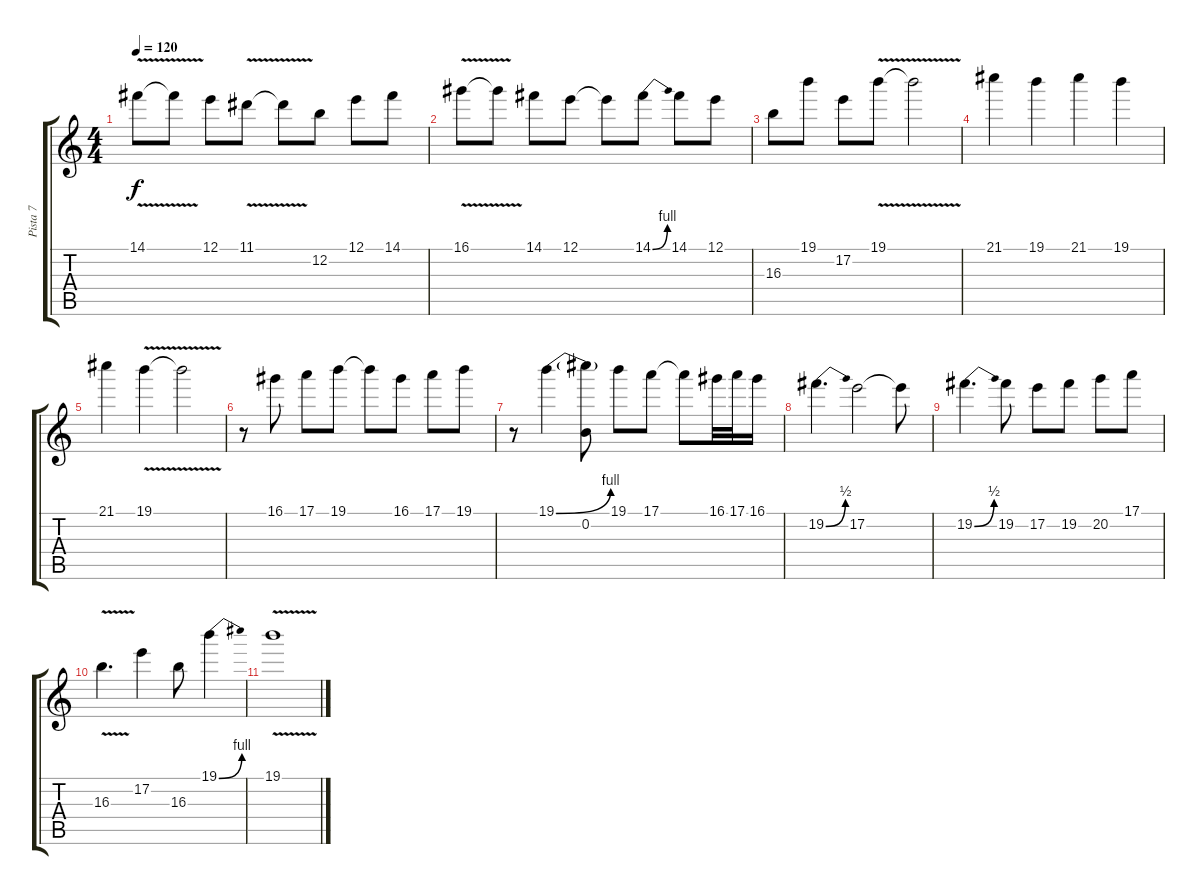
\track ("Pista 7" "Pista 7") {instrument distortionguitar}
\staff {score tabs}
\tuning (E4 B3 G3 D3 A2 E2) {hide}
\ts (4 4)
\tempo 120
\clef g2
\ks c
14.1{v}.8{dy f} 14.1{t}.8 12.1.8 11.1{v}.8 11.1{t}.8 12.2.8 12.1.8 14.1.8 |
16.1{v}.8 16.1{t}.8 14.1.8 12.1.8 12.1{t}.8 14.1{be (bend 0 0 60 4)}.8 14.1.8 12.1.8 |
16.3.8 19.1.8 17.2.8 19.1{v}.8 19.1{t}.2 |
21.1.4 19.1.4 21.1.4 19.1.4 |
21.1.4 19.1{v}.4 19.1{t}.2 |
r.8 16.1.8 17.1.8 19.1.8 19.1{t}.8 16.1.8 17.1.8 19.1.8 |
r.8 19.1{be (bend 0 0 60 4)}.4 (19.1{t} 0.2).8 19.1.8 17.1.8 17.1{t}.8 16.1.32 17.1.32 16.1.16 |
19.2{be (bend 0 0 60 2)}.4{d} 17.2.2 17.2{t}.8 |
19.2{be (bend 0 0 60 2)}.4{d} 19.2.8 17.2.8 19.2.8 20.2.8 17.1.8 |
16.3{v}.4{d} 17.2.4 16.3.8 19.1{be (bend 0 0 60 4)}.4 |
19.1{v}.1
